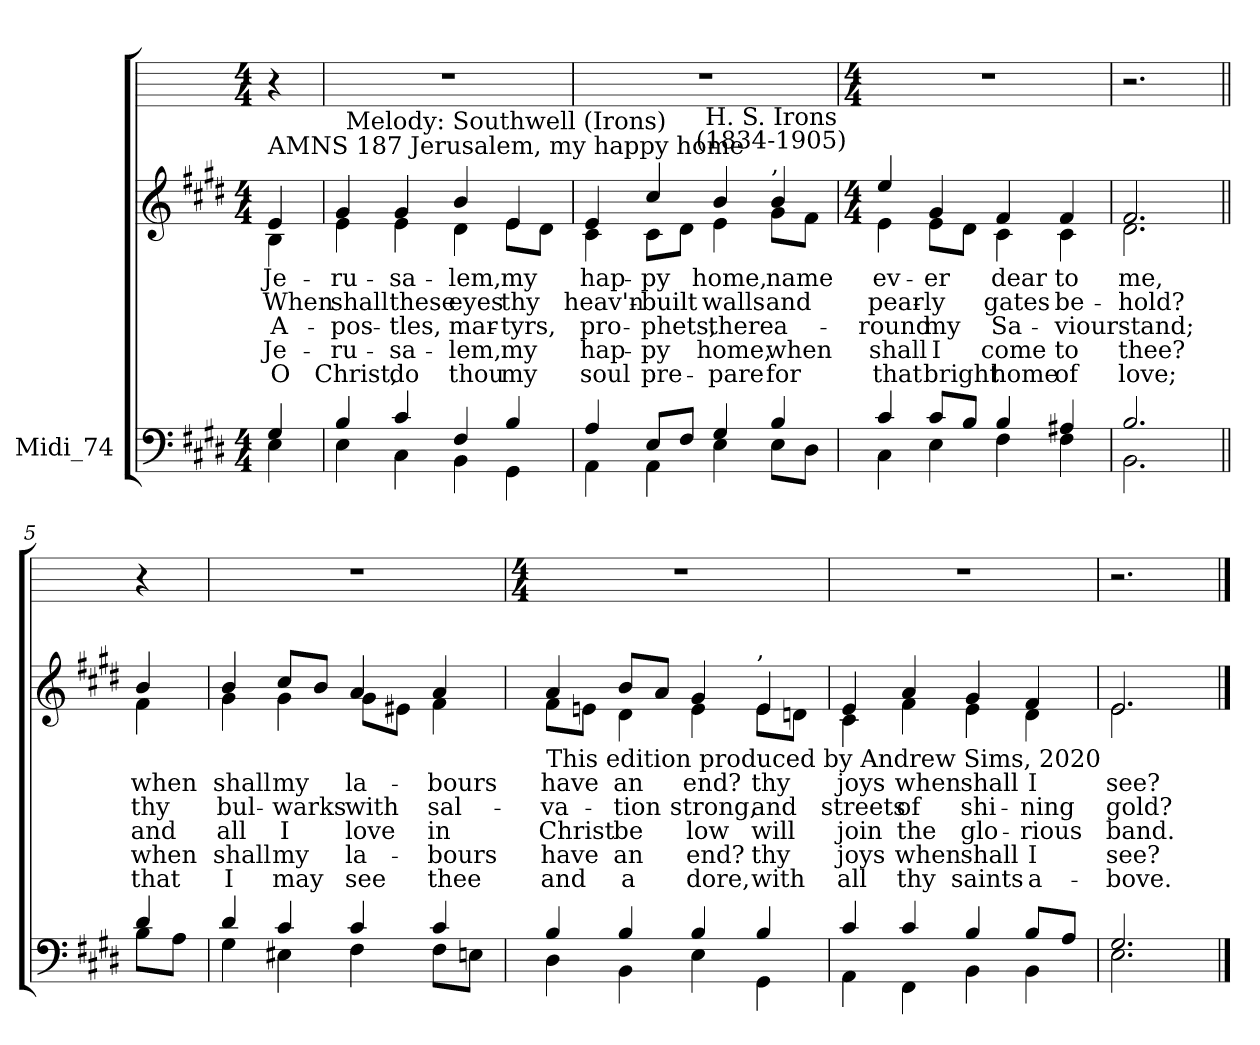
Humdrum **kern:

**kern	**kern	**text	**text	**text	**text	**text	**kern
*part3	*part2	*part2	*part2	*part2	*part2	*part2	*part1
*staff3	*staff2	*staff2	*staff2	*staff2	*staff2	*staff2	*staff1
*I"Midi_74	*	*	*	*	*	*	*
*clefF4	*clefG2	*	*	*	*	*	*
*k[f#c#g#d#]	*k[f#c#g#d#]	*	*	*	*	*	*
*E:	*E:	*	*	*	*	*	*
*M4/4	*M4/4	*	*	*	*	*	*M4/4
=	=	=	=	=	=	=	=
*^	*	*	*	*	*	*	*
!	!	!LO:TX:a:cj:t=Based on "F. B. P."\n(c. 1600)	!	!	!	!	!	!
!	!	!	!LO:LY:b	!LO:LY:b	!LO:LY:b	!LO:LY:b	!LO:LY:b	!
*	*	*^	*	*	*	*	*	*
4G#/	4E\	4e/	4B\	Je-	-When	A-	-Je-	-O	4r
=1	=1	=1	=1	=1	=1	=1	=1	=1	=1
!	!	!	!	!LO:LY:b	!LO:LY:b	!LO:LY:b	!LO:LY:b	!LO:LY:b	!
4B/	4E\	4g#/	4e\	ru-	-shall	pos-	-ru-	-Christ,	1r
!	!	!	!	!LO:LY:b	!LO:LY:b	!LO:LY:b	!LO:LY:b	!LO:LY:b	!
4c#/	4C#\	4g#/	4e\	sa-	-these	tles,	sa-	-do	.
!	!	!	!	!LO:LY:b	!LO:LY:b	!LO:LY:b	!LO:LY:b	!LO:LY:b	!
4F#/	4BB\	4b/	4d#\	lem,	eyes	mar-	-lem,	thou	.
!	!	!LO:TX:a:cj:t=AMNS 187 Jerusalem, my happy home	!	!	!	!	!	!	!
!	!	!LO:TX:a:cj:t=Melody&colon; Southwell (Irons)	!	!	!	!	!	!	!
!	!	!	!	!LO:LY:b	!LO:LY:b	!LO:LY:b	!LO:LY:b	!LO:LY:b	!
4B/	4GG#\	4e/	8e\L	my	thy	tyrs,	my	my	.
.	.	.	8d#\J	.	.	.	.	.	.
=2	=2	=2	=2	=2	=2	=2	=2	=2	=2
!	!	!	!	!LO:LY:b	!LO:LY:b	!LO:LY:b	!LO:LY:b	!LO:LY:b	!
4A/	4AA\	4e/	4c#\	hap-	-heav'n-	-pro-	-hap-	-soul	1r
!	!	!	!	!LO:LY:b	!LO:LY:b	!LO:LY:b	!LO:LY:b	!LO:LY:b	!
8E/L	4AA\	4cc#/	8c#\L	py	built	phets,	py	pre-	.
8F#/J	.	.	8d#\J	.	.	.	.	.	.
!	!	!	!	!LO:LY:b	!LO:LY:b	!LO:LY:b	!LO:LY:b	!LO:LY:b	!
4G#/	4E\	4b/	4e\	-home,	walls	there	home,	pare	.
!	!	!LO:TX:a:t=,	!	!	!	!	!	!	!
!	!	!LO:TX:a:cj:t=H. S. Irons\n(1834-1905)	!	!	!	!	!	!	!
!	!	!	!	!LO:LY:b	!LO:LY:b	!LO:LY:b	!LO:LY:b	!LO:LY:b	!
4B/	8E\L	4b/	8g#\L	name	and	a-	-when	for	.
.	8D#\J	.	8f#\J	.	.	.	.	.	.
!!LO:LB:g=z
=3	=3	=3	=3	=3	=3	=3	=3	=3	=3
*	*	*M4/4	*	*	*	*	*	*	*M4/4
!	!	!	!	!LO:LY:b	!LO:LY:b	!LO:LY:b	!LO:LY:b	!LO:LY:b	!
4c#/	4C#\	4ee/	4e\	ev-	-pear-	-round	shall	that	1r
!	!	!	!	!LO:LY:b	!LO:LY:b	!LO:LY:b	!LO:LY:b	!LO:LY:b	!
8c#/L	4E\	4g#/	8e\L	er	ly	my	I	bright	.
8B/J	.	.	8d#\J	.	.	.	.	.	.
!	!	!	!	!LO:LY:b	!LO:LY:b	!LO:LY:b	!LO:LY:b	!LO:LY:b	!
4B/	4F#\	4f#/	4c#\	dear	gates	Sa-	-come	home	.
!	!	!	!	!LO:LY:b	!LO:LY:b	!LO:LY:b	!LO:LY:b	!LO:LY:b	!
4A#X/	4F#\	4f#/	4c#\	to	be-	-viour	to	of	.
=4	=4	=4	=4	=4	=4	=4	=4	=4	=4
!	!	!	!	!LO:LY:b	!LO:LY:b	!LO:LY:b	!LO:LY:b	!LO:LY:b	!
2.B/	2.BB\	2.f#/	2.d#\	me,	hold?	stand;	thee?	love;	2.r
=5||	=5||	=5||	=5||	=5||	=5||	=5||	=5||	=5||	=5||
!	!	!	!	!LO:LY:b	!LO:LY:b	!LO:LY:b	!LO:LY:b	!LO:LY:b	!
4d#/	8B\L	4b/	4f#\	when	thy	and	when	that	4r
.	8A\J	.	.	.	.	.	.	.	.
=6	=6	=6	=6	=6	=6	=6	=6	=6	=6
!	!	!	!	!LO:LY:b	!LO:LY:b	!LO:LY:b	!LO:LY:b	!LO:LY:b	!
4d#/	4G#\	4b/	4g#\	shall	bul-	-all	shall	I	1r
!	!	!	!	!LO:LY:b	!LO:LY:b	!LO:LY:b	!LO:LY:b	!LO:LY:b	!
4c#/	4E#X\	8cc#/L	4g#\	my	warks	I	my	may	.
.	.	8b/J	.	.	.	.	.	.	.
!	!	!	!	!LO:LY:b	!LO:LY:b	!LO:LY:b	!LO:LY:b	!LO:LY:b	!
4c#/	4F#\	4a/	8g#\L	la-	-with	love	la-	-see	.
.	.	.	8e#X\J	.	.	.	.	.	.
!	!	!	!	!LO:LY:b	!LO:LY:b	!LO:LY:b	!LO:LY:b	!LO:LY:b	!
4c#/	8F#\L	4a/	4f#\	bours	sal-	-in	bours	thee	.
.	8En\J	.	.	.	.	.	.	.	.
!!LO:LB:g=z
=7	=7	=7	=7	=7	=7	=7	=7	=7	=7
*	*	*	*	*	*	*	*	*	*M4/4
!	!	!LO:TX:b:t=This edition produced by Andrew Sims, 2020	!	!	!	!	!	!	!
!	!	!	!	!LO:LY:b	!LO:LY:b	!LO:LY:b	!LO:LY:b	!LO:LY:b	!
4B/	4D#\	4a/	8f#\L	have	va-	-Christ	have	and	1r
.	.	.	8en\J	.	.	.	.	.	.
!	!	!	!	!LO:LY:b	!LO:LY:b	!LO:LY:b	!LO:LY:b	!LO:LY:b	!
4B/	4BB\	8b/L	4d#\	an	tion	be	an	a	.
.	.	8a/J	.	.	.	.	.	.	.
!	!	!	!	!LO:LY:b	!LO:LY:b	!LO:LY:b	!LO:LY:b	!LO:LY:b	!
4B/	4E\	4g#/	4e\	end?	strong,	low	end?	dore,	.
!	!	!LO:TX:a:t=,	!	!	!	!	!	!	!
!	!	!	!	!LO:LY:b	!LO:LY:b	!LO:LY:b	!LO:LY:b	!LO:LY:b	!
4B/	4GG#\	4e/	8e\L	thy	and	will	thy	with	.
.	.	.	8dn\J	.	.	.	.	.	.
=8	=8	=8	=8	=8	=8	=8	=8	=8	=8
!	!	!	!	!LO:LY:b	!LO:LY:b	!LO:LY:b	!LO:LY:b	!LO:LY:b	!
4c#/	4AA\	4e/	4c#\	joys	streets	join	joys	all	1r
!	!	!	!	!LO:LY:b	!LO:LY:b	!LO:LY:b	!LO:LY:b	!LO:LY:b	!
4c#/	4FF#\	4a/	4f#\	when	of	the	when	thy	.
!	!	!	!	!LO:LY:b	!LO:LY:b	!LO:LY:b	!LO:LY:b	!LO:LY:b	!
4B/	4BB\	4g#/	4e\	shall	shi-	-glo-	-shall	saints	.
!	!	!	!	!LO:LY:b	!LO:LY:b	!LO:LY:b	!LO:LY:b	!LO:LY:b	!
8B/L	4BB\	4f#/	4d#\	I	ning	rious	I	a-	.
8A/J	.	.	.	.	.	.	.	.	.
=9	=9	=9	=9	=9	=9	=9	=9	=9	=9
!	!	!	!	!LO:LY:b	!LO:LY:b	!LO:LY:b	!LO:LY:b	!LO:LY:b	!
2.G#/	2.E\	2.e/	2.e\	-see?	gold?	band.	see?	bove.	2.r
*v	*v	*	*	*	*	*	*	*	*
*	*v	*v	*	*	*	*	*	*
==	==	==	==	==	==	==	==
*-	*-	*-	*-	*-	*-	*-	*-
